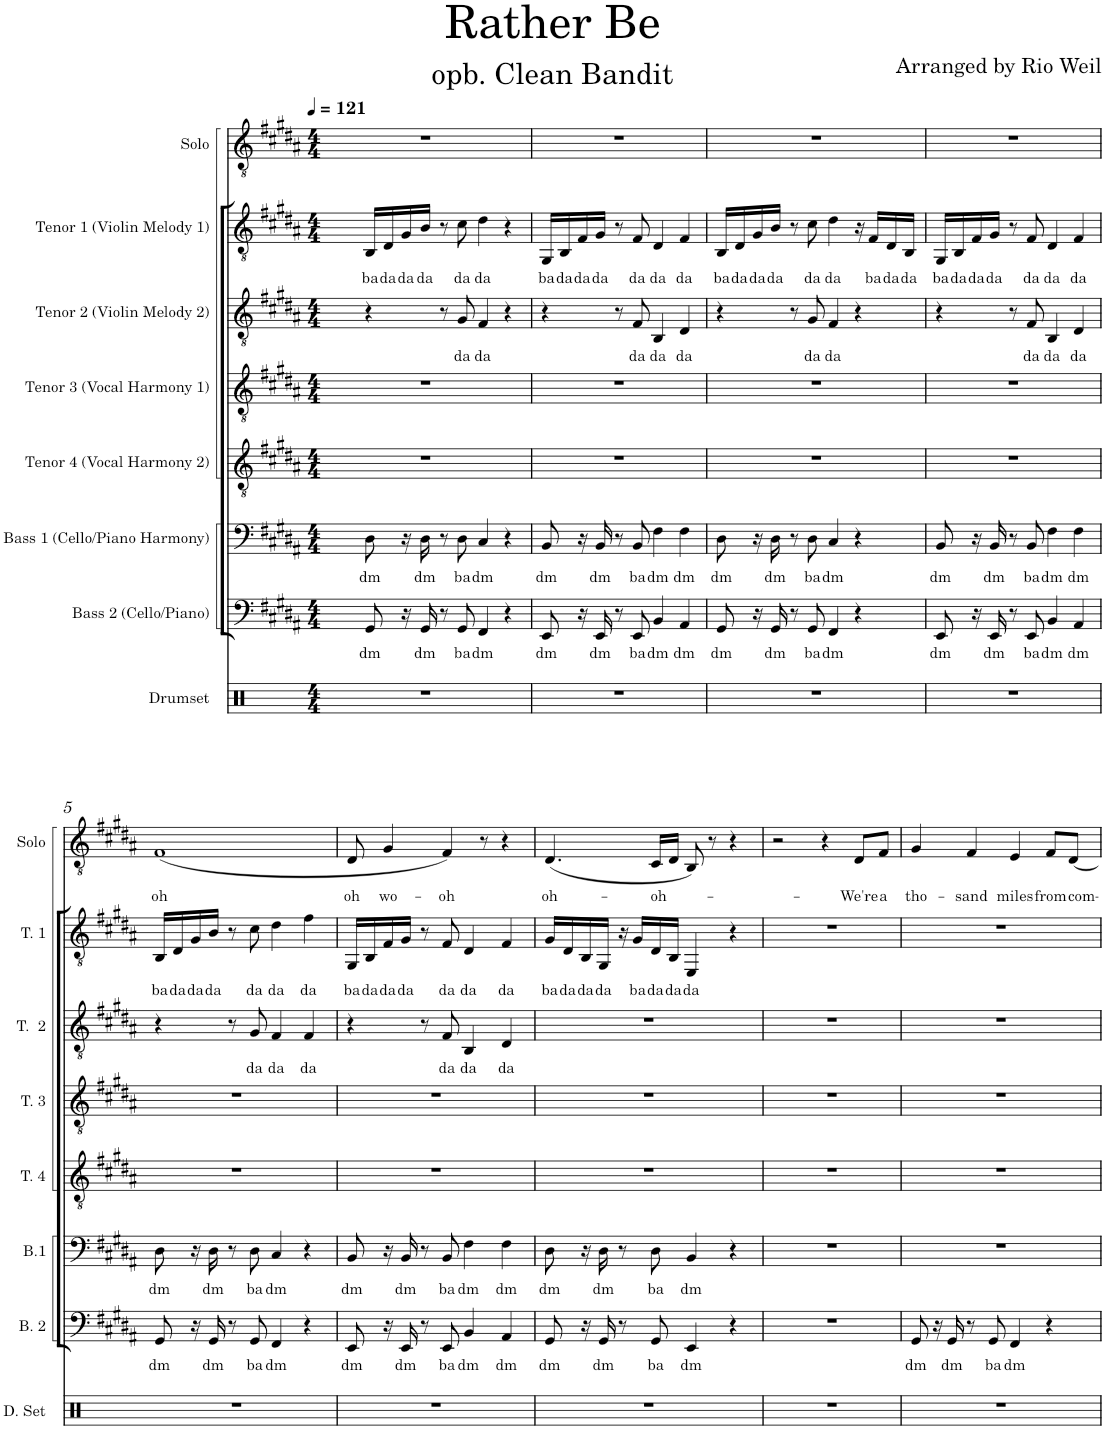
**kern	**kern	**text	**kern	**text	**kern	**kern	**kern	**text	**kern	**text	**kern	**text
*part8	*part7	*part7	*part6	*part6	*part5	*part4	*part3	*part3	*part2	*part2	*part1	*part1
*staff8	*staff7	*staff7	*staff6	*staff6	*staff5	*staff4	*staff3	*staff3	*staff2	*staff2	*staff1	*staff1
*I"Drumset	*I"Bass 2 (Cello/Piano)	*	*I"Bass 1 (Cello/Piano Harmony)	*	*I"Tenor 4 (Vocal Harmony 2)	*I"Tenor 3 (Vocal Harmony 1)	*I"Tenor 2 (Violin Melody 2)	*	*I"Tenor 1 (Violin Melody 1)	*	*I"Solo	*
*I'D. Set	*I'B. 2	*	*I'B.1	*	*I'T. 4	*I'T. 3	*I'T.  2	*	*I'T. 1	*	*I'Solo	*
*clefX	*clefF4	*	*clefF4	*	*clefGv2	*clefGv2	*clefGv2	*	*clefGv2	*	*clefGv2	*
*k[f#c#g#d#a#]	*k[f#c#g#d#a#]	*	*k[f#c#g#d#a#]	*	*k[f#c#g#d#a#]	*k[f#c#g#d#a#]	*k[f#c#g#d#a#]	*	*k[f#c#g#d#a#]	*	*k[f#c#g#d#a#]	*
*M4/4	*M4/4	*	*M4/4	*	*M4/4	*M4/4	*M4/4	*	*M4/4	*	*M4/4	*
*MM121	*MM121	*	*MM121	*	*MM121	*MM121	*MM121	*	*MM121	*	*MM121	*
=1	=1	=1	=1	=1	=1	=1	=1	=1	=1	=1	=1	=1
!	!	!LO:LY:b	!	!LO:LY:b	!	!	!	!	!	!LO:LY:b	!	!
1r	8GG#/	dm	8D#\	dm	1r	1r	4r	.	16BB/LL	ba	1r	.
!	!	!	!	!	!	!	!	!	!	!LO:LY:b	!	!
.	.	.	.	.	.	.	.	.	16D#/	da	.	.
!	!	!	!	!	!	!	!	!	!	!LO:LY:b	!	!
.	16r	.	16r	.	.	.	.	.	16G#/	da	.	.
!	!	!LO:LY:b	!	!LO:LY:b	!	!	!	!	!	!LO:LY:b	!	!
.	16GG#/	dm	16D#\	dm	.	.	.	.	16B/JJ	da	.	.
.	8r	.	8r	.	.	.	8r	.	8r	.	.	.
!	!	!LO:LY:b	!	!LO:LY:b	!	!	!	!LO:LY:b	!	!LO:LY:b	!	!
.	8GG#/	ba	8D#\	ba	.	.	8G#/	da	8c#\	da	.	.
!	!	!LO:LY:b	!	!LO:LY:b	!	!	!	!LO:LY:b	!	!LO:LY:b	!	!
.	4FF#/	dm	4C#/	dm	.	.	4F#/	da	4d#\	da	.	.
.	4r	.	4r	.	.	.	4r	.	4r	.	.	.
=2	=2	=2	=2	=2	=2	=2	=2	=2	=2	=2	=2	=2
!	!	!LO:LY:b	!	!LO:LY:b	!	!	!	!	!	!LO:LY:b	!	!
1r	8EE/	dm	8BB/	dm	1r	1r	4r	.	16GG#/LL	ba	1r	.
!	!	!	!	!	!	!	!	!	!	!LO:LY:b	!	!
.	.	.	.	.	.	.	.	.	16BB/	da	.	.
!	!	!	!	!	!	!	!	!	!	!LO:LY:b	!	!
.	16r	.	16r	.	.	.	.	.	16F#/	da	.	.
!	!	!LO:LY:b	!	!LO:LY:b	!	!	!	!	!	!LO:LY:b	!	!
.	16EE/	dm	16BB/	dm	.	.	.	.	16G#/JJ	da	.	.
.	8r	.	8r	.	.	.	8r	.	8r	.	.	.
!	!	!LO:LY:b	!	!LO:LY:b	!	!	!	!LO:LY:b	!	!LO:LY:b	!	!
.	8EE/	ba	8BB/	ba	.	.	8F#/	da	8F#/	da	.	.
!	!	!LO:LY:b	!	!LO:LY:b	!	!	!	!LO:LY:b	!	!LO:LY:b	!	!
.	4BB/	dm	4F#\	dm	.	.	4BB/	da	4D#/	da	.	.
!	!	!LO:LY:b	!	!LO:LY:b	!	!	!	!LO:LY:b	!	!LO:LY:b	!	!
.	4AA#/	dm	4F#\	dm	.	.	4D#/	da	4F#/	da	.	.
=3	=3	=3	=3	=3	=3	=3	=3	=3	=3	=3	=3	=3
!	!	!LO:LY:b	!	!LO:LY:b	!	!	!	!	!	!LO:LY:b	!	!
1r	8GG#/	dm	8D#\	dm	1r	1r	4r	.	16BB/LL	ba	1r	.
!	!	!	!	!	!	!	!	!	!	!LO:LY:b	!	!
.	.	.	.	.	.	.	.	.	16D#/	da	.	.
!	!	!	!	!	!	!	!	!	!	!LO:LY:b	!	!
.	16r	.	16r	.	.	.	.	.	16G#/	da	.	.
!	!	!LO:LY:b	!	!LO:LY:b	!	!	!	!	!	!LO:LY:b	!	!
.	16GG#/	dm	16D#\	dm	.	.	.	.	16B/JJ	da	.	.
.	8r	.	8r	.	.	.	8r	.	8r	.	.	.
!	!	!LO:LY:b	!	!LO:LY:b	!	!	!	!LO:LY:b	!	!LO:LY:b	!	!
.	8GG#/	ba	8D#\	ba	.	.	8G#/	da	8c#\	da	.	.
!	!	!LO:LY:b	!	!LO:LY:b	!	!	!	!LO:LY:b	!	!LO:LY:b	!	!
.	4FF#/	dm	4C#/	dm	.	.	4F#/	da	4d#\	da	.	.
.	4r	.	4r	.	.	.	4r	.	16r	.	.	.
!	!	!	!	!	!	!	!	!	!	!LO:LY:b	!	!
.	.	.	.	.	.	.	.	.	16F#/LL	ba	.	.
!	!	!	!	!	!	!	!	!	!	!LO:LY:b	!	!
.	.	.	.	.	.	.	.	.	16D#/	da	.	.
!	!	!	!	!	!	!	!	!	!	!LO:LY:b	!	!
.	.	.	.	.	.	.	.	.	16BB/JJ	da	.	.
=4	=4	=4	=4	=4	=4	=4	=4	=4	=4	=4	=4	=4
!	!	!LO:LY:b	!	!LO:LY:b	!	!	!	!	!	!LO:LY:b	!	!
1r	8EE/	dm	8BB/	dm	1r	1r	4r	.	16GG#/LL	ba	1r	.
!	!	!	!	!	!	!	!	!	!	!LO:LY:b	!	!
.	.	.	.	.	.	.	.	.	16BB/	da	.	.
!	!	!	!	!	!	!	!	!	!	!LO:LY:b	!	!
.	16r	.	16r	.	.	.	.	.	16F#/	da	.	.
!	!	!LO:LY:b	!	!LO:LY:b	!	!	!	!	!	!LO:LY:b	!	!
.	16EE/	dm	16BB/	dm	.	.	.	.	16G#/JJ	da	.	.
.	8r	.	8r	.	.	.	8r	.	8r	.	.	.
!	!	!LO:LY:b	!	!LO:LY:b	!	!	!	!LO:LY:b	!	!LO:LY:b	!	!
.	8EE/	ba	8BB/	ba	.	.	8F#/	da	8F#/	da	.	.
!	!	!LO:LY:b	!	!LO:LY:b	!	!	!	!LO:LY:b	!	!LO:LY:b	!	!
.	4BB/	dm	4F#\	dm	.	.	4BB/	da	4D#/	da	.	.
!	!	!LO:LY:b	!	!LO:LY:b	!	!	!	!LO:LY:b	!	!LO:LY:b	!	!
.	4AA#/	dm	4F#\	dm	.	.	4D#/	da	4F#/	da	.	.
!!LO:LB:g=z
=5	=5	=5	=5	=5	=5	=5	=5	=5	=5	=5	=5	=5
!	!	!LO:LY:b	!	!LO:LY:b	!	!	!	!	!	!LO:LY:b	!	!LO:LY:b
1r	8GG#/	dm	8D#\	dm	1r	1r	4r	.	16BB/LL	ba	(1F#	oh
!	!	!	!	!	!	!	!	!	!	!LO:LY:b	!	!
.	.	.	.	.	.	.	.	.	16D#/	da	.	.
!	!	!	!	!	!	!	!	!	!	!LO:LY:b	!	!
.	16r	.	16r	.	.	.	.	.	16G#/	da	.	.
!	!	!LO:LY:b	!	!LO:LY:b	!	!	!	!	!	!LO:LY:b	!	!
.	16GG#/	dm	16D#\	dm	.	.	.	.	16B/JJ	da	.	.
.	8r	.	8r	.	.	.	8r	.	8r	.	.	.
!	!	!LO:LY:b	!	!LO:LY:b	!	!	!	!LO:LY:b	!	!LO:LY:b	!	!
.	8GG#/	ba	8D#\	ba	.	.	8G#/	da	8c#\	da	.	.
!	!	!LO:LY:b	!	!LO:LY:b	!	!	!	!LO:LY:b	!	!LO:LY:b	!	!
.	4FF#/	dm	4C#/	dm	.	.	4F#/	da	4d#\	da	.	.
!	!	!	!	!	!	!	!	!LO:LY:b	!	!LO:LY:b	!	!
.	4r	.	4r	.	.	.	4F#/	da	4f#\	da	.	.
=6	=6	=6	=6	=6	=6	=6	=6	=6	=6	=6	=6	=6
!	!	!LO:LY:b	!	!LO:LY:b	!	!	!	!	!	!LO:LY:b	!	!LO:LY:b
1r	8EE/	dm	8BB/	dm	1r	1r	4r	.	16GG#/LL	ba	8D#/	oh
!	!	!	!	!	!	!	!	!	!	!LO:LY:b	!	!
.	.	.	.	.	.	.	.	.	16BB/	da	.	.
!	!	!	!	!	!	!	!	!	!	!LO:LY:b	!	!LO:LY:b
.	16r	.	16r	.	.	.	.	.	16F#/	da	4G#/	wo-
!	!	!LO:LY:b	!	!LO:LY:b	!	!	!	!	!	!LO:LY:b	!	!
.	16EE/	dm	16BB/	dm	.	.	.	.	16G#/JJ	da	.	.
.	8r	.	8r	.	.	.	8r	.	8r	.	.	.
!	!	!LO:LY:b	!	!LO:LY:b	!	!	!	!LO:LY:b	!	!LO:LY:b	!	!LO:LY:b
.	8EE/	ba	8BB/	ba	.	.	8F#/	da	8F#/	da	4F#/)	-oh
!	!	!LO:LY:b	!	!LO:LY:b	!	!	!	!LO:LY:b	!	!LO:LY:b	!	!
.	4BB/	dm	4F#\	dm	.	.	4BB/	da	4D#/	da	.	.
.	.	.	.	.	.	.	.	.	.	.	8r	.
!	!	!LO:LY:b	!	!LO:LY:b	!	!	!	!LO:LY:b	!	!LO:LY:b	!	!
.	4AA#/	dm	4F#\	dm	.	.	4D#/	da	4F#/	da	4r	.
=7	=7	=7	=7	=7	=7	=7	=7	=7	=7	=7	=7	=7
!	!	!LO:LY:b	!	!LO:LY:b	!	!	!	!	!	!LO:LY:b	!	!LO:LY:b
1r	8GG#/	dm	8D#\	dm	1r	1r	1r	.	16G#/LL	ba	(4.D#/	oh-
!	!	!	!	!	!	!	!	!	!	!LO:LY:b	!	!
.	.	.	.	.	.	.	.	.	16D#/	da	.	.
!	!	!	!	!	!	!	!	!	!	!LO:LY:b	!	!
.	16r	.	16r	.	.	.	.	.	16BB/	da	.	.
!	!	!LO:LY:b	!	!LO:LY:b	!	!	!	!	!	!LO:LY:b	!	!
.	16GG#/	dm	16D#\	dm	.	.	.	.	16GG#/JJ	da	.	.
.	8r	.	8r	.	.	.	.	.	16r	.	.	.
!	!	!	!	!	!	!	!	!	!	!LO:LY:b	!	!
.	.	.	.	.	.	.	.	.	16G#/LL	ba	.	.
!	!	!LO:LY:b	!	!LO:LY:b	!	!	!	!	!	!LO:LY:b	!	!LO:LY:b
.	8GG#/	ba	8D#\	ba	.	.	.	.	16D#/	da	16C#/LL	-oh-
!	!	!	!	!	!	!	!	!	!	!LO:LY:b	!	!
.	.	.	.	.	.	.	.	.	16BB/JJ	da	16D#/JJ	.
!	!	!LO:LY:b	!	!LO:LY:b	!	!	!	!	!	!LO:LY:b	!	!
.	4EE/	dm	4BB/	dm	.	.	.	.	4EE/	da	8BB/)	.
.	.	.	.	.	.	.	.	.	.	.	8r	.
.	4r	.	4r	.	.	.	.	.	4r	.	4r	.
=8	=8	=8	=8	=8	=8	=8	=8	=8	=8	=8	=8	=8
1r	1r	.	1r	.	1r	1r	1r	.	1r	.	2r	.
.	.	.	.	.	.	.	.	.	.	.	4r	.
!	!	!	!	!	!	!	!	!	!	!	!	!LO:LY:b
.	.	.	.	.	.	.	.	.	.	.	8D#/L	We're
!	!	!	!	!	!	!	!	!	!	!	!	!LO:LY:b
.	.	.	.	.	.	.	.	.	.	.	8F#/J	a
=9	=9	=9	=9	=9	=9	=9	=9	=9	=9	=9	=9	=9
!	!	!LO:LY:b	!	!	!	!	!	!	!	!	!	!LO:LY:b
1r	8GG#/	dm	1r	.	1r	1r	1r	.	1r	.	4G#/	tho-
.	16r	.	.	.	.	.	.	.	.	.	.	.
!	!	!LO:LY:b	!	!	!	!	!	!	!	!	!	!
.	16GG#/	dm	.	.	.	.	.	.	.	.	.	.
!	!	!	!	!	!	!	!	!	!	!	!	!LO:LY:b
.	8r	.	.	.	.	.	.	.	.	.	4F#/	-sand
!	!	!LO:LY:b	!	!	!	!	!	!	!	!	!	!
.	8GG#/	ba	.	.	.	.	.	.	.	.	.	.
!	!	!LO:LY:b	!	!	!	!	!	!	!	!	!	!LO:LY:b
.	4FF#/	dm	.	.	.	.	.	.	.	.	4E/	miles
!	!	!	!	!	!	!	!	!	!	!	!	!LO:LY:b
.	4r	.	.	.	.	.	.	.	.	.	8F#/L	from
!	!	!	!	!	!	!	!	!	!	!	!	!LO:LY:b
.	.	.	.	.	.	.	.	.	.	.	[8D#/J	com-
=	=	=	=	=	=	=	=	=	=	=	=	=
*-	*-	*-	*-	*-	*-	*-	*-	*-	*-	*-	*-	*-
